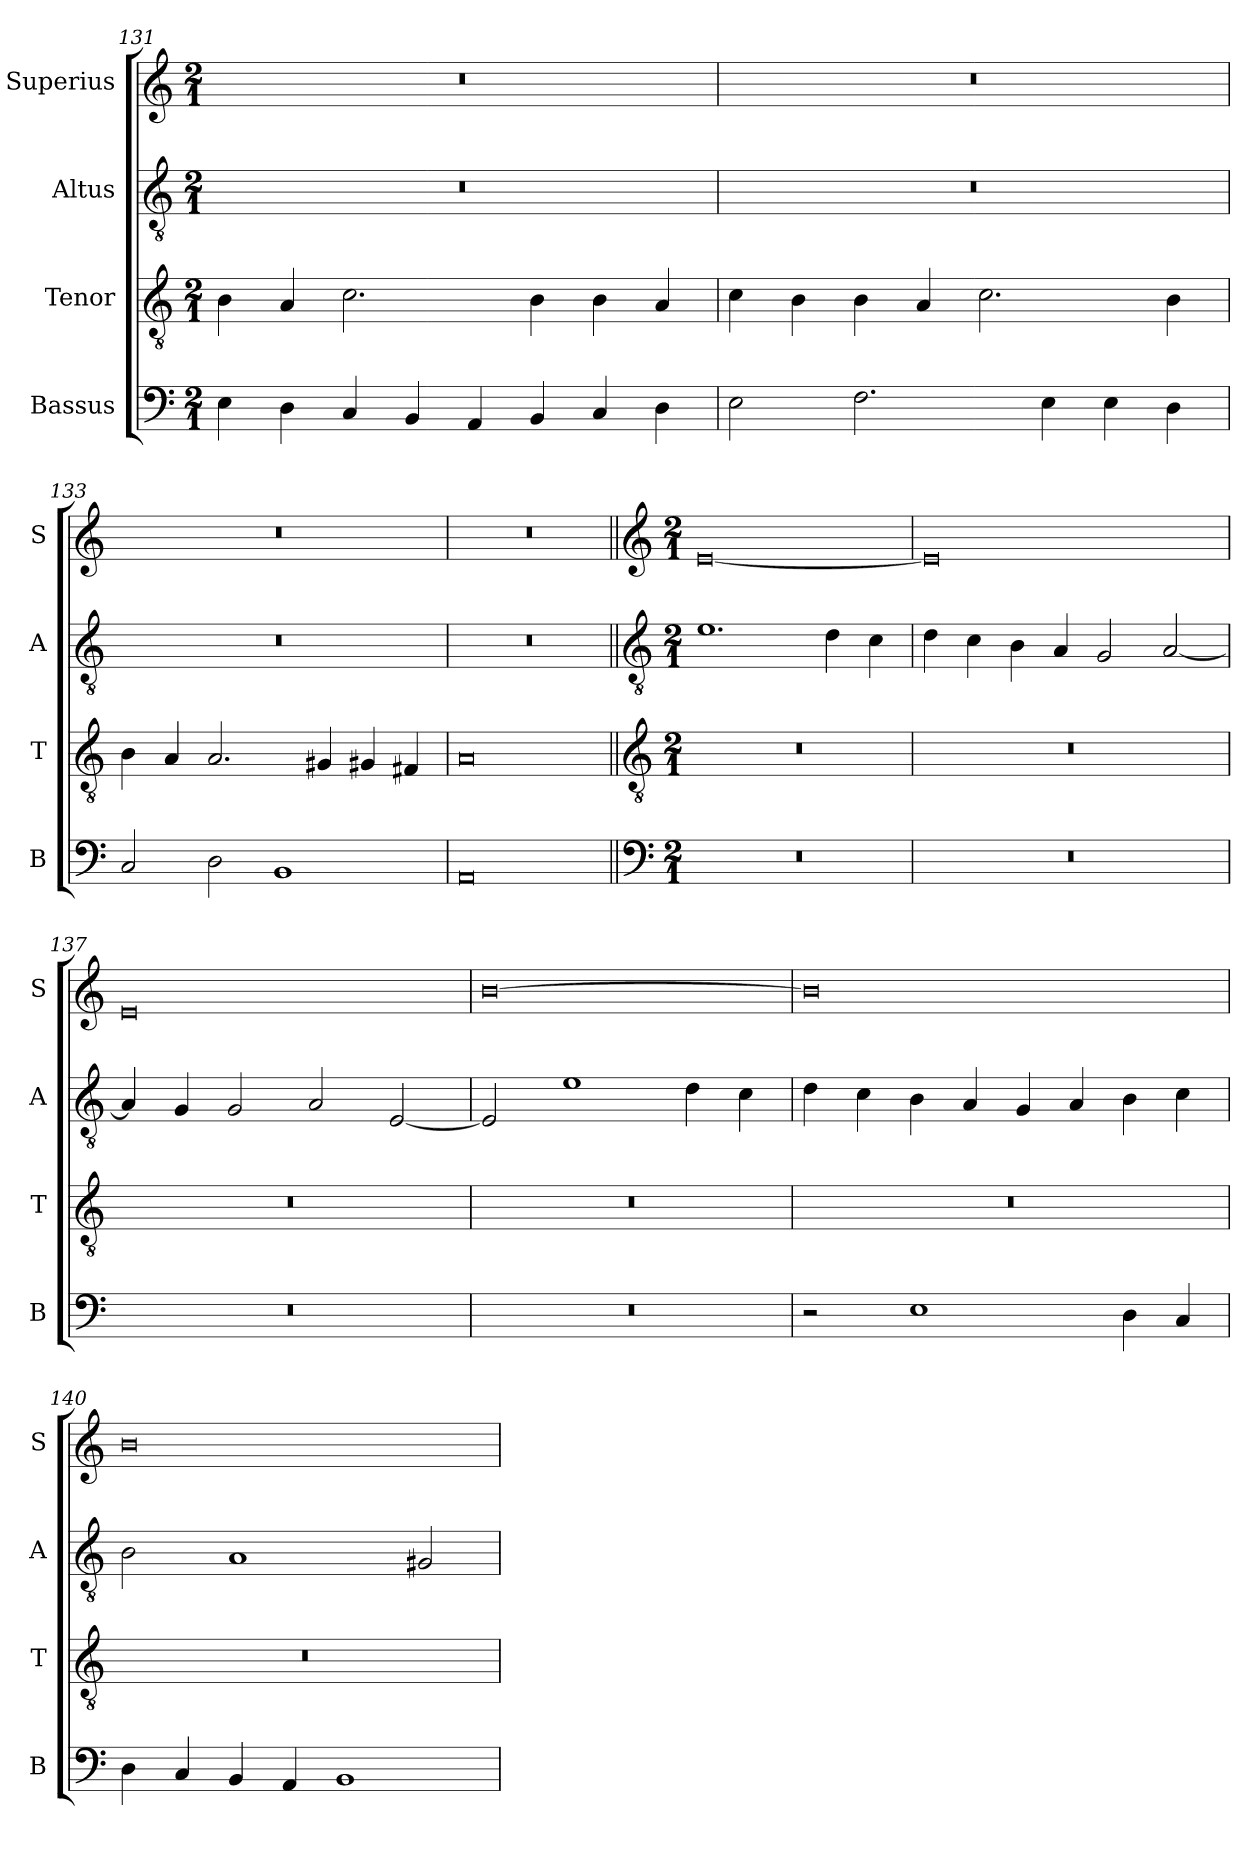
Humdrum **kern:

**kern	**kern	**kern	**kern
*part4	*part3	*part2	*part1
*staff4	*staff3	*staff2	*staff1
*I"Bassus	*I"Tenor	*I"Altus	*I"Superius
*I'B	*I'T	*I'A	*I'S
*clefF4	*clefGv2	*clefGv2	*clefG2
*k[]	*k[]	*k[]	*k[]
*M2/1	*M2/1	*M2/1	*M2/1
=131	=131	=131	=131
4E\	4B\	0r	0r
4D\	4A/	.	.
4C/	2.c\	.	.
4BB/	.	.	.
4AA/	.	.	.
4BB/	4B\	.	.
4C/	4B\	.	.
4D\	4A/	.	.
=132	=132	=132	=132
2E\	4c\	0r	0r
.	4B\	.	.
2.F\	4B\	.	.
.	4A/	.	.
.	2.c\	.	.
4E\	.	.	.
4E\	.	.	.
4D\	4B\	.	.
=133	=133	=133	=133
2C/	4B\	0r	0r
.	4A/	.	.
2D\	2.A/	.	.
1BB	.	.	.
.	4G#X/	.	.
.	4G#X/	.	.
.	4F#X/	.	.
=134	=134	=134	=134
0AA	0A	0r	0r
!!LO:LB:g=z
=135||	=135||	=135||	=135||
*clefF4	*clefGv2	*clefGv2	*clefG2
*k[]	*k[]	*k[]	*k[]
*M2/1	*M2/1	*M2/1	*M2/1
0r	0r	1.e	[0e
.	.	4d\	.
.	.	4c\	.
=136	=136	=136	=136
0r	0r	4d\	0e]
.	.	4c\	.
.	.	4B\	.
.	.	4A/	.
.	.	2G/	.
.	.	[2A/	.
=137	=137	=137	=137
0r	0r	4A/]	0e
.	.	4G/	.
.	.	2G/	.
.	.	2A/	.
.	.	[2E/	.
=138	=138	=138	=138
0r	0r	2E/]	[0b
.	.	1e	.
.	.	4d\	.
.	.	4c\	.
=139	=139	=139	=139
2r	0r	4d\	0b]
.	.	4c\	.
1E	.	4B\	.
.	.	4A/	.
.	.	4G/	.
.	.	4A/	.
4D\	.	4B\	.
4C/	.	4c\	.
=140	=140	=140	=140
4D\	0r	2B\	0b
4C/	.	.	.
4BB/	.	1A	.
4AA/	.	.	.
1BB	.	.	.
.	.	2G#X/	.
=	=	=	=
*-	*-	*-	*-
